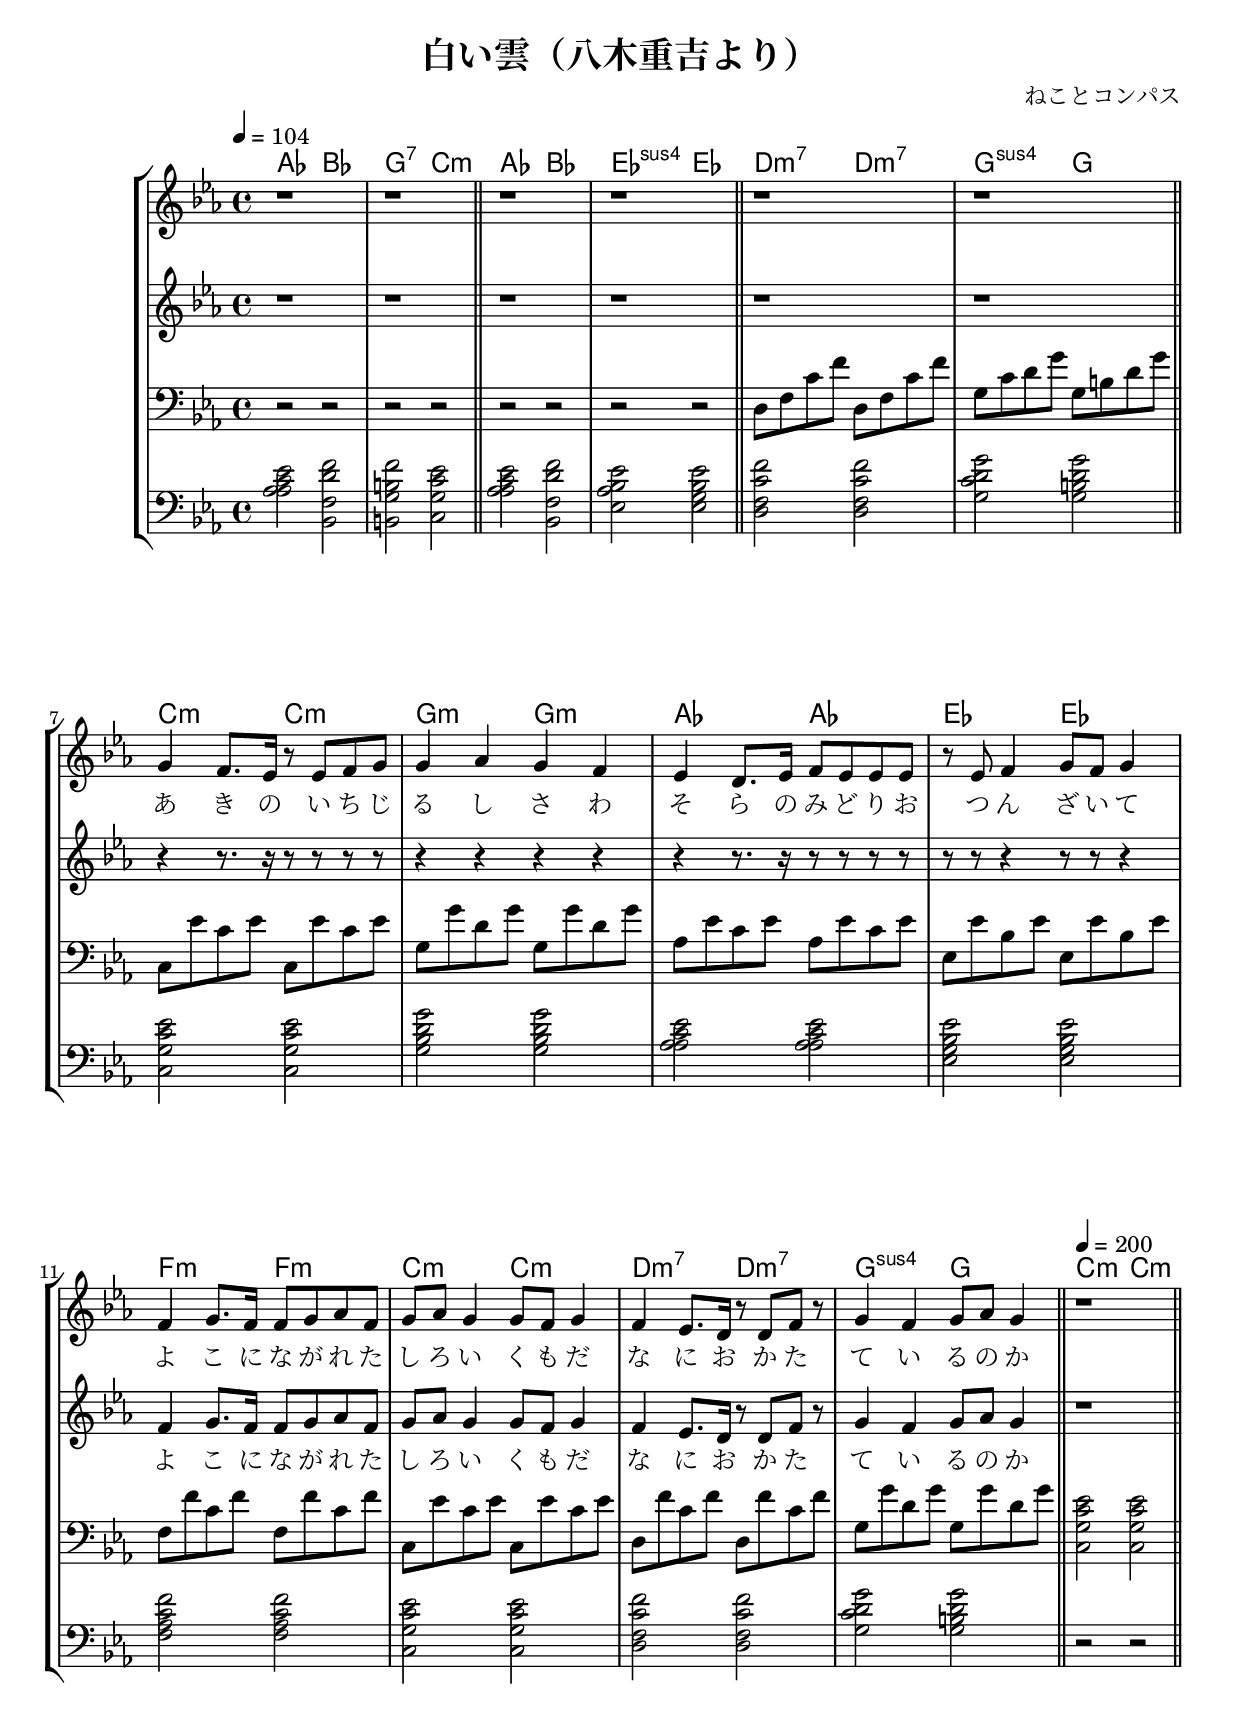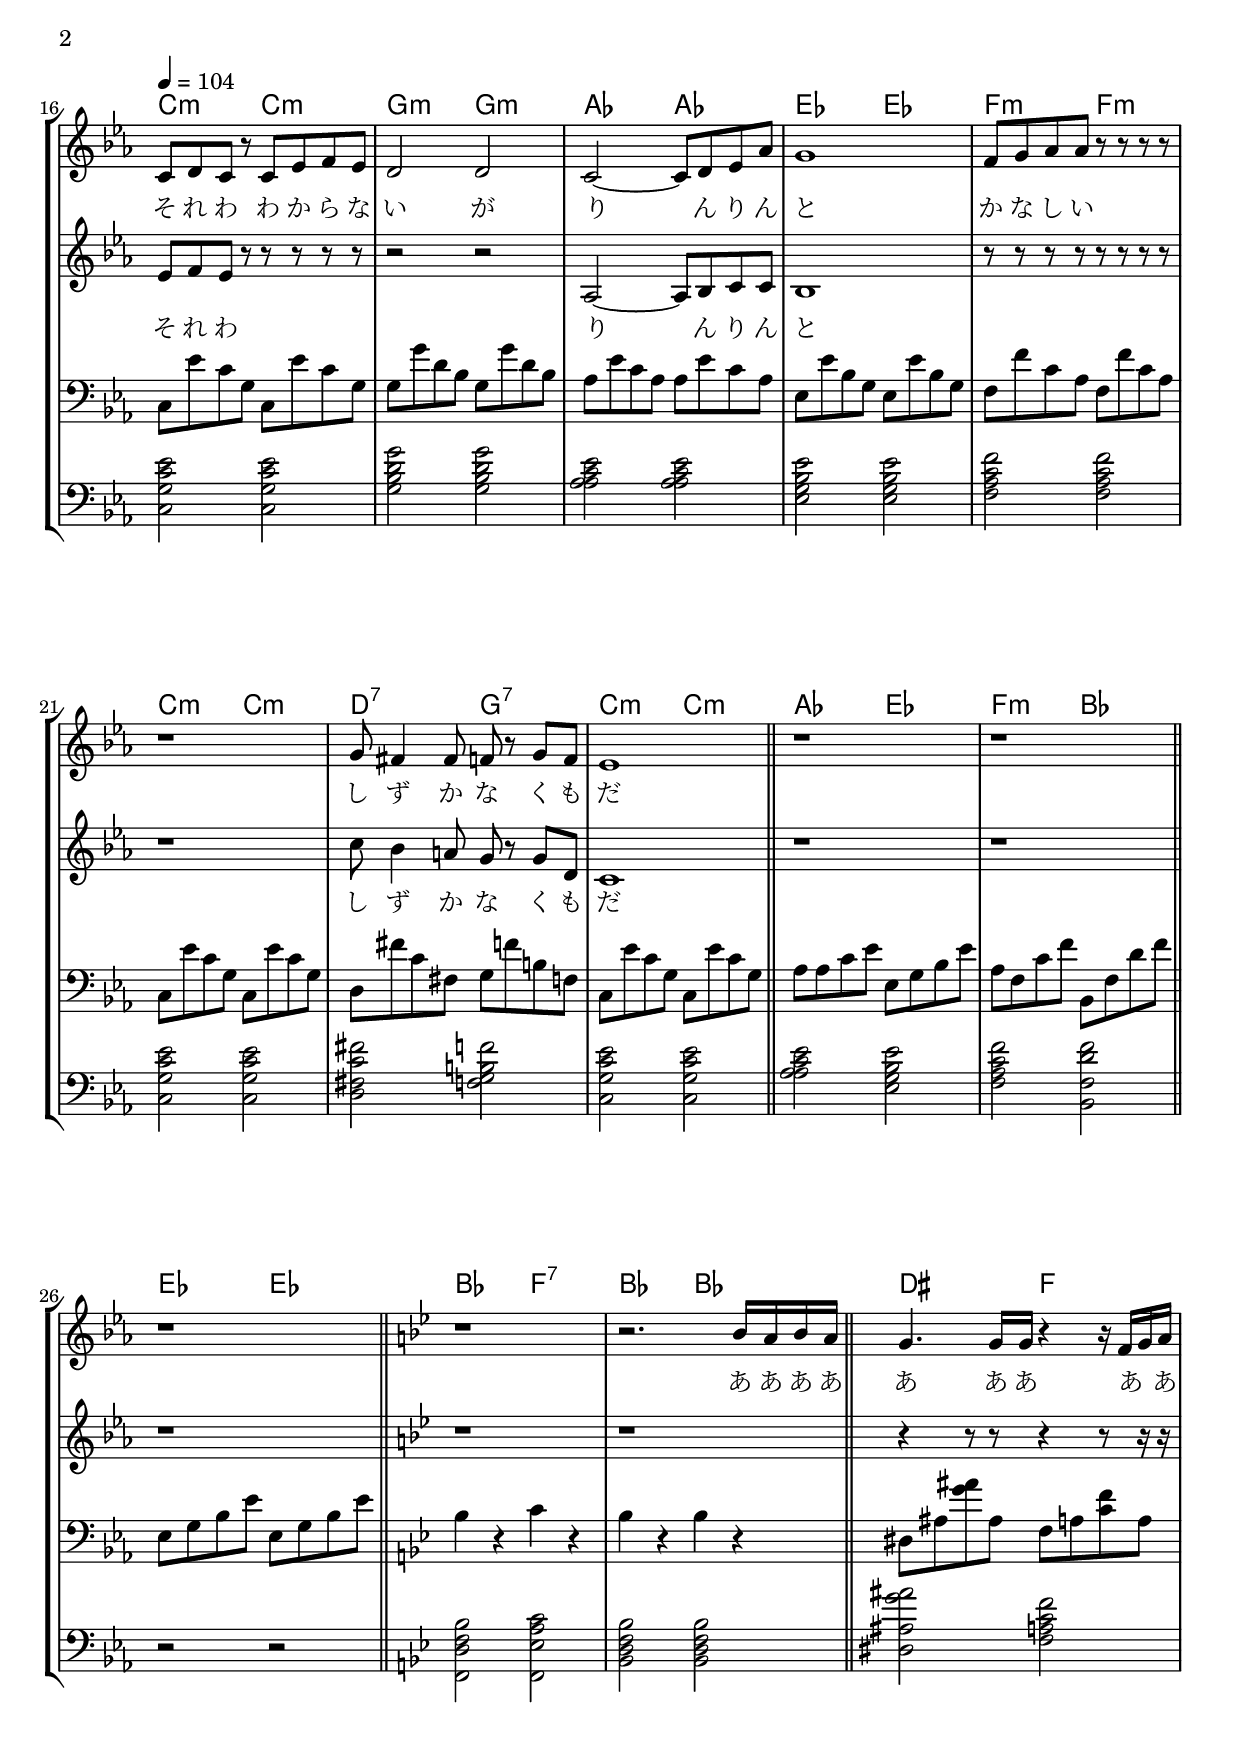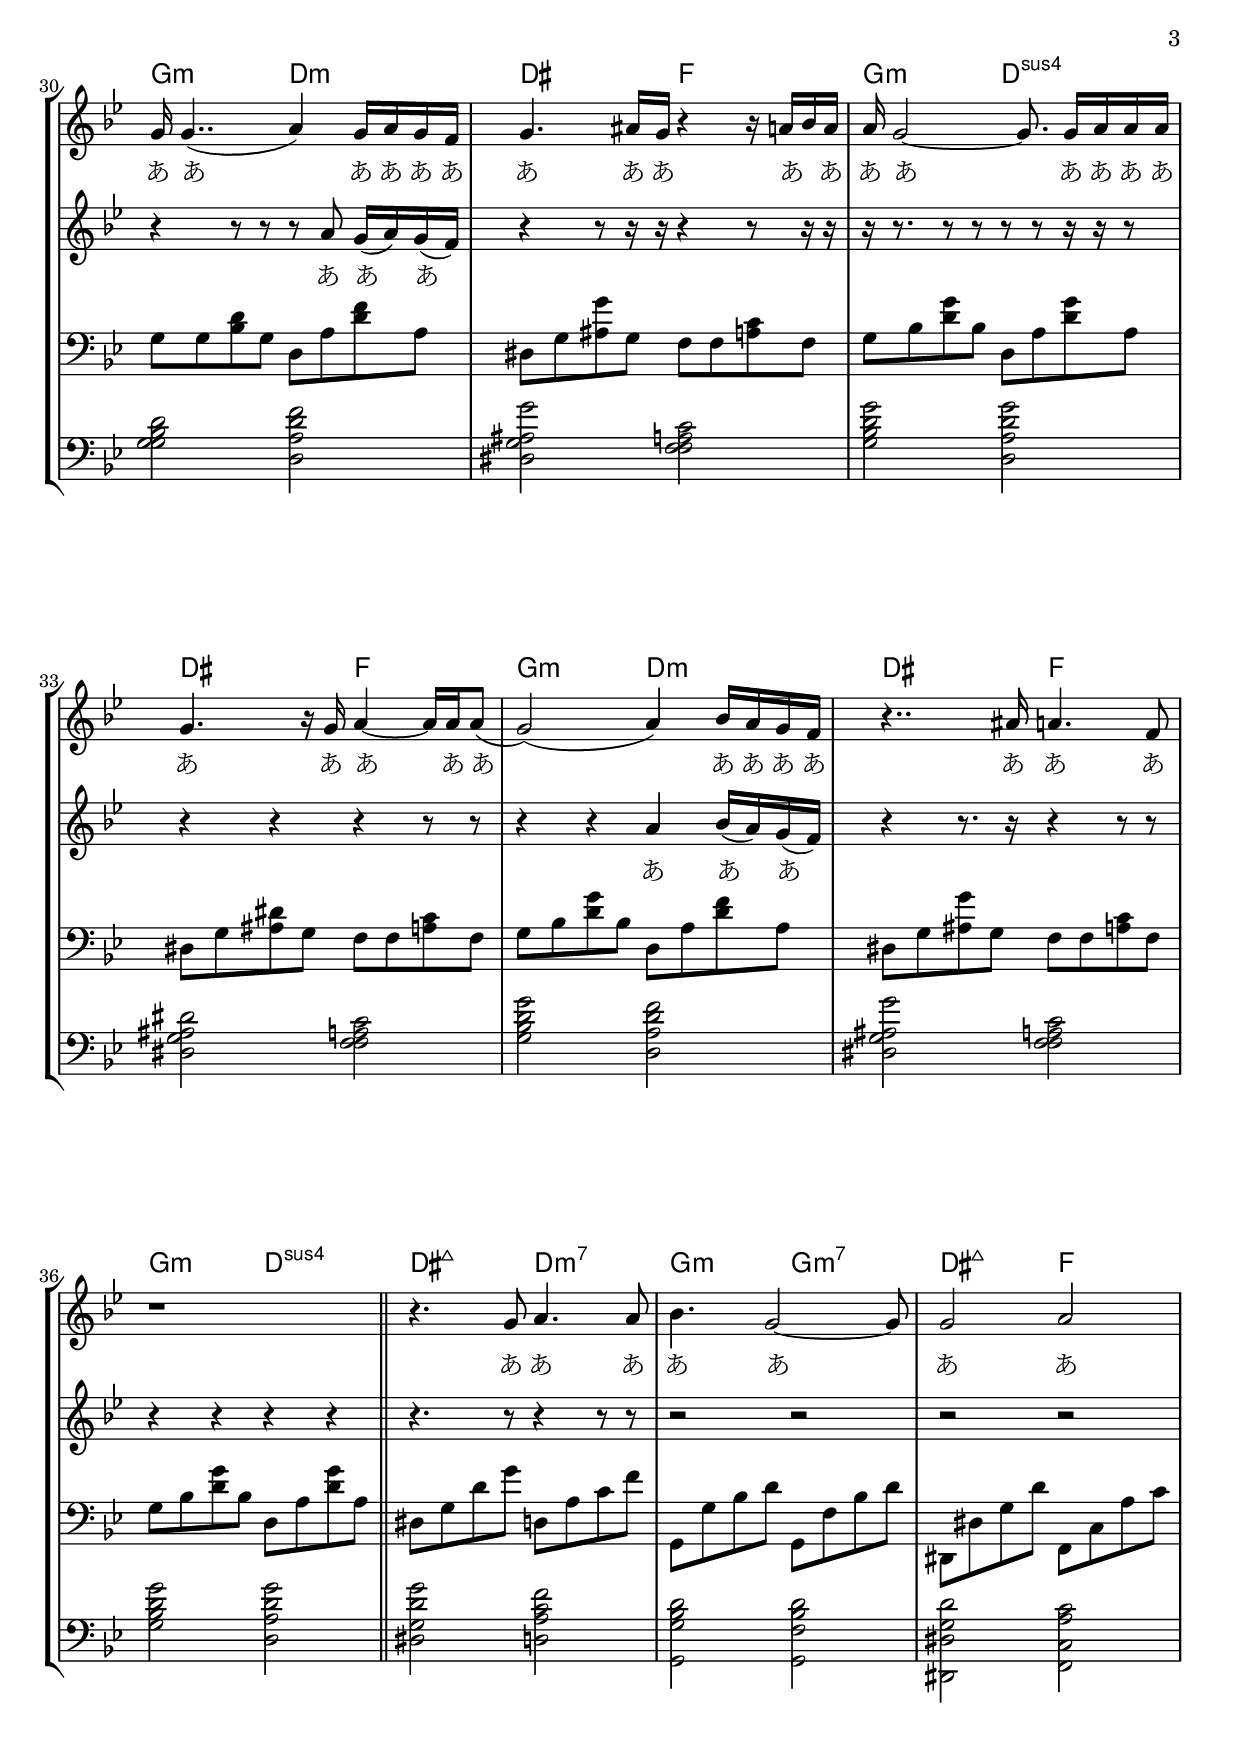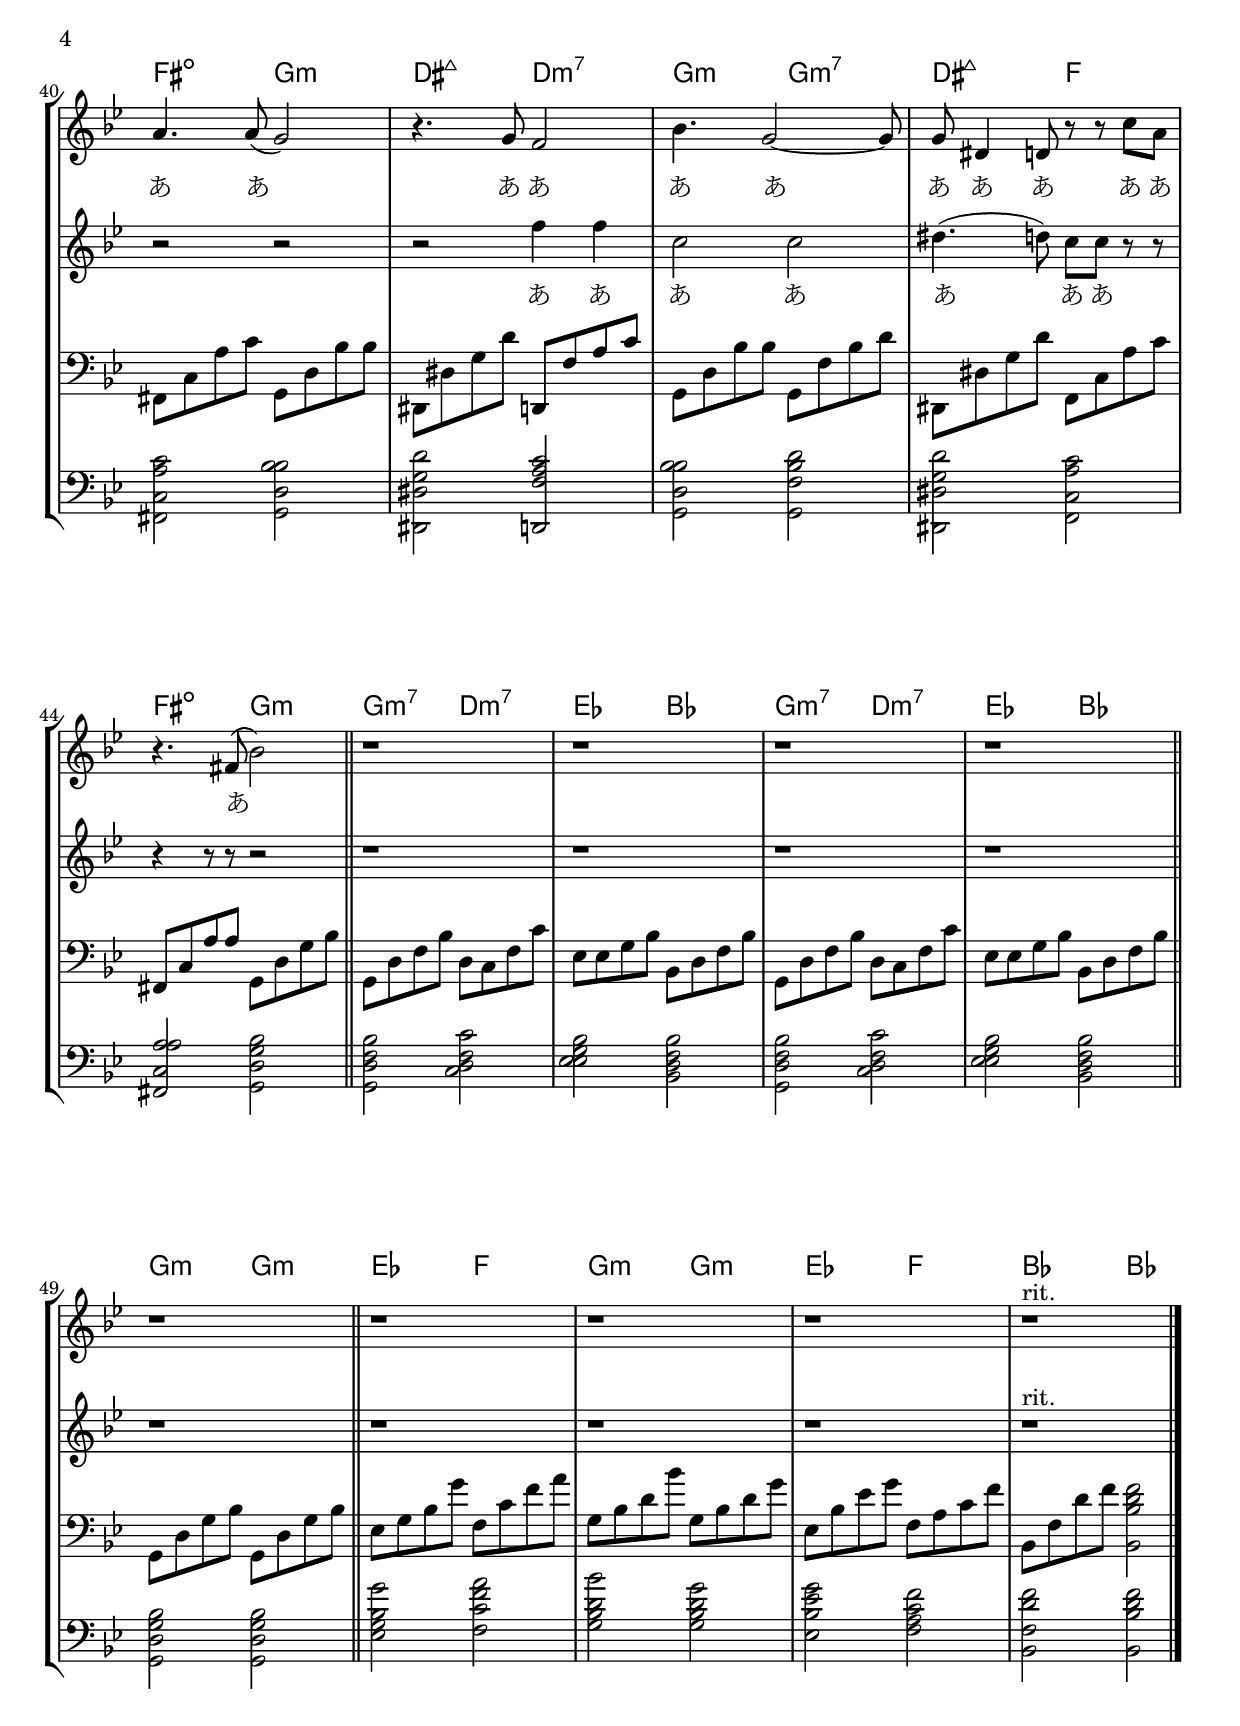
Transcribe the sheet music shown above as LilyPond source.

\version "2.12.1"

\header {
	title = \markup {白い雲（八木重吉より）}
	composer = \markup \center-column {ねことコンパス}
}

harmony = \chordmode {
	as2 bes g:7 c:m 

	as bes es:sus4 es 

	d:min7 d:min7 g:sus4 g 

	c:m c:m g:m g:m as as es es f:m f:m c:m c:m d:min7 d:min7 g:sus4 g 

	c:m c:m 

	c:m c:m g:m g:m as as es es f:m f:m c:m c:m d:7 g:7 c:m c:m 

	as es f:m bes 

	es es 

	bes f:7 bes bes 

	dis f g:m d:m dis f g:m d:sus4 dis f g:m d:m dis f g:m d:sus4 

	dis:maj7 d:min7 g:m g:min7 dis:maj7 f fis:dim g:m dis:maj7 d:min7 g:m g:min7 dis:maj7 f fis:dim g:m 

	g:min7 d:min7 es bes g:min7 d:min7 es bes 

	g:m g:m 

	es f g:m g:m es f bes bes 
}

melody = {
	\key es \major
	\tempo 4 = 104
	r1 | r1   
	r1 | r1   
	r1 | r1   
	\set Staff.midiInstrument = #"fss0.35"
	g'4  f'8.  es'16  r8  es'8  f'8  g'8 
	g'4  as'4  g'4  f'4 
	es'4  d'8.  es'16  f'8  es'8  es'8  es'8 
	r8  es'8  f'4  g'8  f'8  g'4 
	f'4  g'8.  f'16  f'8  g'8  as'8  f'8 
	g'8  as'8  g'4  g'8  f'8  g'4 
	f'4  es'8.  d'16  r8  d'8  f'8  r8 
	g'4  f'4  g'8  as'8  g'4
	\tempo 4 = 200
	r1   
	\set Staff.midiInstrument = #"fss0.37"
		\tempo 4 = 104
c'8  d'8  c'8  r8  c'8  es'8  f'8  es'8 
	d'2  d'2 
	c'2~c'8  d'8  es'8  as'8 
	g'1 
	f'8  g'8  as'8  as'8  r8  r8  r8  r8 
	r1 
	g'8  fis'4  fis'8  f'8  r8  g'8  f'8 
	es'1
	r1 | r1   
	r1   
	\key bes \major
	r1 | r2. 
	\set Staff.midiInstrument = #"FX 4 (atmosphere)"
	bes'16  a'16  bes'16  a'16 
	g'4.  g'16  g'16  r4~r16  f'16  g'16  a'16 
	g'16  g'4..  (a'4)  g'16  a'16  g'16  f'16 
	g'4.  ais'16  g'16  r4~r16  a'16  bes'16  a'16 
	a'16  g'2~g'8.  g'16  a'16  a'16  a'16 
	g'4.  r16  g'16  a'4~a'16  a'16  a'8 
	(g'2)  (a'4)  bes'16  a'16  g'16  f'16 
	r4..  ais'16  a'4.  f'8
	r1 	\set Staff.midiInstrument = #"Ocarina"
	r4.  g'8  a'4.  a'8 
	bes'4.  g'2~g'8 
	g'2  a'2 
	a'4.  a'8  (g'2) 
	r4.  g'8  f'2 
	bes'4.  g'2~g'8 
	g'8  dis'4  d'8  r8  r8  c''8  a'8 
	r4.  fis'8  (bes'2)
	r1 | r1 | r1 | r1   
	r1   
	r1 | r1 | r1 | r1^"rit." \bar "|."
}

words = \lyricmode {
	
	
	
	あ  き  の  い  ち  じ  る  し  さ  わ  そ  ら  の  み  ど  り  お  つ  ん  ざ  い  て  よ  こ  に  な  が  れ  た  し  ろ  い  く  も  だ  な  に  お  か  た  て  い  る  の  か  
	
	そ  れ  わ  わ  か  ら  な  い  が  り  ん  り  ん  と  か  な  し  い  し  ず  か  な  く  も  だ  
	
	
	
	あ  あ  あ  あ  あ  あ  あ  あ  あ  あ  あ  あ  あ  あ  あ  あ  あ  あ  あ  あ  あ  あ  あ  あ  あ  あ  あ  あ  あ  あ  あ  あ  あ  あ  あ  あ  あ  あ  あ  あ  
	あ  あ  あ  あ  あ  あ  あ  あ  あ  あ  あ  あ  あ  あ  あ  あ  あ  あ  あ  
	
	
	
}

secondmelody = {
	\key es \major
	\tempo 4 = 104
	r1 | r1   
	r1 | r1   
	r1 | r1   
	\set Staff.midiInstrument = #"fss0.32"
	r4  r8.  r16  r8  r8  r8  r8 
	r4  r4  r4  r4 
	r4  r8.  r16  r8  r8  r8  r8 
	r8  r8  r4  r8  r8  r4 
	f'4  g'8.  f'16  f'8  g'8  as'8  f'8 
	g'8  as'8  g'4  g'8  f'8  g'4 
	f'4  es'8.  d'16  r8  d'8  f'8  r8 
	g'4  f'4  g'8  as'8  g'4
	\tempo 4 = 200
	r1   
	\set Staff.midiInstrument = #"mmi0.42"
		\tempo 4 = 104
es'8  f'8  es'8  r8  r8  r8  r8  r8 
	r2  r2 
	as2~as8  bes8  c'8  c'8 
	bes1 
	r8  r8  r8  r8  r8  r8  r8  r8 
	r1 
	c''8  bes'4  a'8  g'8  r8  g'8  d'8 
	c'1
	r1 | r1   
	r1   
	\key bes \major
	r1 | r1   
	\set Staff.midiInstrument = #"Pad 1 (new age)"
	 r4  r8  r8  r4  r8  r16  r16 
	r4  r8  r8  r8  a'8  g'16  (a'16)  g'16  (f'16) 
	r4  r8  r16  r16  r4  r8  r16  r16 
	r16  r8.  r8  r8  r8  r8  r16  r16  r8 
	r4  r4  r4  r8  r8 
	r4  r4  a'4  bes'16  (a'16)  g'16  (f'16) 
	r4  r8.  r16  r4  r8  r8 
	r4  r4  r4  r4
	\set Staff.midiInstrument = #"Brass Section"
	r4.  r8  r4  r8  r8 
	r2  r2 
	r2  r2 
	r2  r2 
	r2  f''4  f''4 
	c''2  c''2 
	dis''4.  (d''8)  c''8  c''8  r8  r8 
	r4  r8  r8  r2
	r1 | r1 | r1 | r1   
	r1   
	r1 | r1 | r1 | r1^"rit." \bar "|."
}

secondwords = \lyricmode {
	
	
	
	よ  こ  に  な  が  れ  た  し  ろ  い  く  も  だ  な  に  お  か  た  て  い  る  の  か  
	
	そ  れ  わ  り  ん  り  ん  と  し  ず  か  な  く  も  だ  
	
	
	
	あ  あ  あ  あ  あ  あ  
	あ  あ  あ  あ  あ  あ  あ  
	
	
	
}

tempochange = {
	\tempo 4 = 104
	r1 | r1 \bar "||"
	\tempo 4 = 104
	r1 | r1 \bar "||"
	\tempo 4 = 104
	r1 | r1 \bar "||"
	\tempo 4 = 104
	r1 | r1 | r1 | r1 | r1 | r1 | r1 | r1 \bar "||"
	\tempo 4 = 200
	r1 \bar "||"
	\tempo 4 = 104
	r1 | r1 | r1 | r1 | r1 | r1 | r1 | r1 \bar "||"
	\tempo 4 = 104
	r1 | r1 \bar "||"
	\tempo 4 = 104
	r1 \bar "||"
	\tempo 4 = 104
	r1 | r1 \bar "||"
	\tempo 4 = 104
	r1 | r1 | r1 | r1 | r1 | r1 | r1 | r1 \bar "||"
	\tempo 4 = 104
	r1 | r1 | r1 | r1 | r1 | r1 | r1 | r1 \bar "||"
	\tempo 4 = 104
	r1 | r1 | r1 | r1 \bar "||"
	\tempo 4 = 104
	r1 \bar "||"
	\tempo 4 = 104
	r1 | r1 | r1 | \tempo 4 = 78 r2 \tempo 4 = 69 r2 \bar "|."
}

mainacc = {
	\clef bass
	\set Staff.midiInstrument = #"Acoustic grand"
	\key es \major
	\tempo 4 = 104
	r2
	r2
	r2
	r2
	\bar "||"

	\set Staff.midiInstrument = #"Acoustic grand"
	r2
	r2
	r2
	r2
	\bar "||"

	\set Staff.midiInstrument = #"Electric Piano 1"
	d8 f8 c'8 f'8
	d8 f8 c'8 f'8
	g8 c'8 d'8 g'8
	g8 b8 d'8 g'8
	\bar "||"

	\set Staff.midiInstrument = #"Pad 4 (choir)"
	c8 es' c' es'
	c8 es' c' es'
	g8 g' d' g'
	g8 g' d' g'
	as8 es' c' es'
	as8 es' c' es'
	es8 es' bes es'
	es8 es' bes es'
	f8 f' c' f'
	f8 f' c' f'
	c8 es' c' es'
	c8 es' c' es'
	d8 f' c' f'
	d8 f' c' f'
	g8 g' d' g'
	g8 g' d' g'
	\bar "||"

	\set Staff.midiInstrument = #"Acoustic grand"
	\tempo 4 = 200
	<c g c' es'>2
	<c g c' es'>2
	\bar "||"

	\set Staff.midiInstrument = #"French horn"
	\tempo 4 = 104
	c8 es' c' g
	c8 es' c' g
	g8 g' d' bes
	g8 g' d' bes
	as8 es' c' as
	as8 es' c' as
	es8 es' bes g
	es8 es' bes g
	f8 f' c' as
	f8 f' c' as
	c8 es' c' g
	c8 es' c' g
	d8 fis' c' fis
	g8 f' b f
	c8 es' c' g
	c8 es' c' g
	\bar "||"

	\set Staff.midiInstrument = #"Acoustic Guitar (steel)"
	as8 as8 c'8 es'8
	es8 g8 bes8 es'8
	as8 f8 c'8 f'8
	bes,8 f8 d'8 f'8
	\bar "||"

	\set Staff.midiInstrument = #"FX 2 (soundtrack)"
	es8 g8 bes8 es'8
	es8 g8 bes8 es'8
	\bar "||"

	\set Staff.midiInstrument = #"Flute"
	\key bes \major
	bes4 r4
	c'4 r4
	bes4 r4
	bes4 r4
	\bar "||"

	\set Staff.midiInstrument = #"Acoustic Guitar (steel)"
	dis8 ais <g' ais'> ais
	f8 a <c' f'> a
	g8 g <bes d'> g
	d8 a <d' f'> a
	dis8 g <ais g'> g
	f8 f <a c'> f
	g8 bes <d' g'> bes
	d8 a <d' g'> a
	dis8 g <ais dis'> g
	f8 f <a c'> f
	g8 bes <d' g'> bes
	d8 a <d' f'> a
	dis8 g <ais g'> g
	f8 f <a c'> f
	g8 bes <d' g'> bes
	d8 a <d' g'> a
	\bar "||"

	\set Staff.midiInstrument = #"Acoustic Guitar (steel)"
	dis8 g8 d'8 g'8
	d8 a8 c'8 f'8
	g,8 g8 bes8 d'8
	g,8 f8 bes8 d'8
	dis,8 dis8 g8 d'8
	f,8 c8 a8 c'8
	fis,8 c8 a8 c'8
	g,8 d8 bes8 bes8
	dis,8 dis8 g8 d'8
	d,8 f8 a8 c'8
	g,8 d8 bes8 bes8
	g,8 f8 bes8 d'8
	dis,8 dis8 g8 d'8
	f,8 c8 a8 c'8
	fis,8 c8 a8 a8
	g,8 d8 g8 bes8
	\bar "||"

	\set Staff.midiInstrument = #"Lead 2 (sawtooth)"
	g,8 d8 f8 bes8
	d8 c8 f8 c'8
	es8 es8 g8 bes8
	bes,8 d8 f8 bes8
	g,8 d8 f8 bes8
	d8 c8 f8 c'8
	es8 es8 g8 bes8
	bes,8 d8 f8 bes8
	\bar "||"

	\set Staff.midiInstrument = #"Electric Piano 1"
	g,8 d8 g8 bes8
	g,8 d8 g8 bes8
	\bar "||"

	\set Staff.midiInstrument = #"FX 7 (echoes)"
	es8 g8 bes8 g'8
	f8 c'8 f'8 a'8
	g8 bes8 d'8 bes'8
	g8 bes8 d'8 g'8
	es8 bes8 es'8 g'8
	f8 a8 c'8 f'8
	bes,8 f8 d'8 f'8
	<bes, bes d' f'>2
	\bar "|."
}

subacc = {
	\clef bass
	\set Staff.midiInstrument = #"Acoustic Guitar (steel)"
	\key es \major
	\tempo 4 = 104
	<as as c' es'>2
	<bes, f d' f'>2
	<b, g b f'>2
	<c g c' es'>2
	\bar "||"

	\set Staff.midiInstrument = #"Acoustic Guitar (steel)"
	<as as c' es'>2
	<bes, f d' f'>2
	<es as bes es'>2
	<es g bes es'>2
	\bar "||"

	\set Staff.midiInstrument = #"Acoustic Guitar (steel)"
	<d f c' f'>2
	<d f c' f'>2
	<g c' d' g'>2
	<g b d' g'>2
	\bar "||"

	\set Staff.midiInstrument = #"Acoustic Guitar (steel)"
	<c g c' es'>2
	<c g c' es'>2
	<g bes d' g'>2
	<g bes d' g'>2
	<as as c' es'>2
	<as as c' es'>2
	<es g bes es'>2
	<es g bes es'>2
	<f as c' f'>2
	<f as c' f'>2
	<c g c' es'>2
	<c g c' es'>2
	<d f c' f'>2
	<d f c' f'>2
	<g c' d' g'>2
	<g b d' g'>2
	\bar "||"

	\set Staff.midiInstrument = #"Acoustic grand"
	\tempo 4 = 200
	r2
	r2
	\bar "||"

	\set Staff.midiInstrument = #"Acoustic Guitar (steel)"
	\tempo 4 = 104
	<c g c' es'>2
	<c g c' es'>2
	<g bes d' g'>2
	<g bes d' g'>2
	<as as c' es'>2
	<as as c' es'>2
	<es g bes es'>2
	<es g bes es'>2
	<f as c' f'>2
	<f as c' f'>2
	<c g c' es'>2
	<c g c' es'>2
	<d fis c' fis'>2
	<g f b f'>2
	<c g c' es'>2
	<c g c' es'>2
	\bar "||"

	\set Staff.midiInstrument = #"Acoustic grand"
	<as as c' es'>2
	<es g bes es'>2
	<as f c' f'>2
	<bes, f d' f'>2
	\bar "||"

	\set Staff.midiInstrument = #"Acoustic grand"
	r2
	r2
	\bar "||"

	\set Staff.midiInstrument = #"Rock Organ"
	\key bes \major
	<f, d f bes>2
	<f, es a c'>2
	<bes, d f bes>2
	<bes, d f bes>2
	\bar "||"

	\set Staff.midiInstrument = #"Rock Organ"
	<dis ais g' ais'>2
	<f a c' f'>2
	<g g bes d'>2
	<d a d' f'>2
	<dis g ais g'>2
	<f f a c'>2
	<g bes d' g'>2
	<d a d' g'>2
	<dis g ais dis'>2
	<f f a c'>2
	<g bes d' g'>2
	<d a d' f'>2
	<dis g ais g'>2
	<f f a c'>2
	<g bes d' g'>2
	<d a d' g'>2
	\bar "||"

	\set Staff.midiInstrument = #"Acoustic grand"
	<dis g d' g'>2
	<d a c' f'>2
	<g, g bes d'>2
	<g, f bes d'>2
	<dis, dis g d'>2
	<f, c a c'>2
	<fis, c a c'>2
	<g, d bes bes>2
	<dis, dis g d'>2
	<d, f a c'>2
	<g, d bes bes>2
	<g, f bes d'>2
	<dis, dis g d'>2
	<f, c a c'>2
	<fis, c a a>2
	<g, d g bes>2
	\bar "||"

	\set Staff.midiInstrument = #"Acoustic grand"
	<g, d f bes>2
	<d c f c'>2
	<es es g bes>2
	<bes, d f bes>2
	<g, d f bes>2
	<d c f c'>2
	<es es g bes>2
	<bes, d f bes>2
	\bar "||"

	\set Staff.midiInstrument = #"Acoustic grand"
	<g, d g bes>2
	<g, d g bes>2
	\bar "||"

	\set Staff.midiInstrument = #"Acoustic grand"
	<es g bes g'>2
	<f c' f' a'>2
	<g bes d' bes'>2
	<g bes d' g'>2
	<es bes es' g'>2
	<f a c' f'>2
	<bes, f d' f'>2
	<bes, bes d' f'>2
	\bar "|."
}

percA = {
	\drummode {
	r1  |r2 r8 hho4 hho8  \bar "||"
	r1  |r2 r8 hho4 hho8  \bar "||"
	r1 |r1 \bar "||"
	hh8 hh8 hh8 hh8 hh8 hh8 hh8 hh8  |hh8 hh8 hh8 hh8 hh4 hh8 hh8  |hh8 hh8 hh8 hh8 hh8 hh8 hh8 hh8  |hh8 hh8 hh8 hh2 r8  |hh8 hh8 hh8 hh8 hh8 hh8 hh8 hh8  |hh8 hh8 hh8 hh8 hh4 hh8 hh8  |hh8 hh8 hh8 hh8 hh8 hh8 hh8 hh8  |r8 hh2. r8  \bar "||"
	r1 \bar "||"
	cymr4 cymr4 cymr4 cymr4  |cymr4 cymr8 cymr16 cymr16 cymr4 cymr4  |cymr4 cymr4 cymr4 cymr4  |cymr4 cymr2.  |cymr4 cymr4 cymr4 cymr4  |cymr4 cymr8 cymr16 cymr16 cymr4 cymr4  |cymr4 cymr4 cymr4 cymr4  |cymr4 cymr2.  \bar "||"
	r1  |r2 r8 hho4 hho8  \bar "||"
	r1 \bar "||"
	r1  |r2 r8 hho4 hho8  \bar "||"
	hh8 hh8 hh8 hh8 hh8 hh8 hh8 hh8  |hh8 hh8 hh8 hh8 hh4 hh8 hh8  |hh8 hh8 hh8 hh8 hh8 hh8 hh8 hh8  |hh8 hh8 hh8 hh2 r8  |hh8 hh8 hh8 hh8 hh8 hh8 hh8 hh8  |hh8 hh8 hh8 hh8 hh4 hh8 hh8  |hh8 hh8 hh8 hh8 hh8 hh8 hh8 hh8  |r8 hh2. r8  \bar "||"
	r1  |r1  |r1  |r1  |r1  |r1  |r1  |r2 r8 hho4 hho8  \bar "||"
	cymr4 cymr4 cymr4 cymr4  |cymr4 cymr8 cymr16 cymr16 cymr4 cymr4  |cymr4 cymr4 cymr4 cymr4  |cymr4 cymr2.  \bar "||"
	r1 \bar "||"
	cymr4 cymr4 cymr4 cymr4  |cymr4 cymr8 cymr16 cymr16 cymr4 cymr4  |cymr4 cymr4 cymr4 cymr4  |cymr4 cymr2.  \bar "|."
	}
}

percB = {
	\drummode {
	r4. hhp2 hhp8  |hhp4 hhp4 hhp4 hhp4  \bar "||"
	r4. hhp2 hhp8  |hhp4 hhp4 hhp4 hhp4  \bar "||"
	r1 |r1 \bar "||"
	r4 sn8. sn8 sn8. sn8. sn16  |r4 sn8. sn8 sn8. sn4  |r4 sn8. sn8 sn8. sn8. sn16  |r8 sn8 sn4 sn8 sn16 sn8 sn8 sn16  |r4 sn8. sn8 sn8. sn8. sn16  |r4 sn8. sn8 sn8. sn4  |r4 sn8. sn8 sn8. sn8. sn16  |r4 sn2 sn4  \bar "||"
	r1 \bar "||"
	r2 sn2  |r2 sn2  |r2 sn2  |r8 sn8 sn2.  |r2 sn2  |r2 sn2  |r2 sn2  |r8 sn8 sn2.  \bar "||"
	r4. hhp2 hhp8  |hhp4 hhp4 hhp4 hhp4  \bar "||"
	r1 \bar "||"
	r4. hhp2 hhp8  |hhp4 hhp4 hhp4 hhp4  \bar "||"
	r4 sn8. sn8 sn8. sn8. sn16  |r4 sn8. sn8 sn8. sn4  |r4 sn8. sn8 sn8. sn8. sn16  |r8 sn8 sn4 sn8 sn16 sn8 sn8 sn16  |r4 sn8. sn8 sn8. sn8. sn16  |r4 sn8. sn8 sn8. sn4  |r4 sn8. sn8 sn8. sn8. sn16  |r4 sn2 sn4  \bar "||"
	r4. hhp2 hhp8  |r4. hhp2 hhp8  |r4. hhp2 hhp8  |r4. hhp2 hhp8  |r4. hhp2 hhp8  |r4. hhp2 hhp8  |r4. hhp2 hhp8  |hhp4 hhp4 hhp4 hhp4  \bar "||"
	r2 sn2  |r2 sn2  |r2 sn2  |r8 sn8 sn2.  \bar "||"
	r1 \bar "||"
	r2 sn2  |r2 sn2  |r2 sn2  |r8 sn8 sn2.  \bar "|."
	}
}

percC = {
	\drummode {
	hh4 hh4 hh4 hh4  |r4. hh2 r8  \bar "||"
	hh4 hh4 hh4 hh4  |r4. hh2 r8  \bar "||"
	r1 |r1 \bar "||"
	bd8 bd4 bd2 bd8  |bd8 bd2 bd4.  |bd8 bd4 bd2 bd8  |bd4 r16 bd8. bd2  |bd8 bd4 bd2 bd8  |bd8 bd2 bd4.  |bd8 bd4 bd2 bd8  |bd8 bd4. bd4. bd8  \bar "||"
	r1 \bar "||"
	bd2. r8 bd8  |bd2. r8 bd8  |bd2. r8 bd8  |bd4. bd8 bd4. bd8  |bd2. r8 bd8  |bd2. r8 bd8  |bd2. r8 bd8  |bd2 r8 bd4.  \bar "||"
	hh4 hh4 hh4 hh4  |r4. hh2 r8  \bar "||"
	r1 \bar "||"
	hh4 hh4 hh4 hh4  |r4. hh2 r8  \bar "||"
	bd8 bd4 bd2 bd8  |bd8 bd2 bd4.  |bd8 bd4 bd2 bd8  |bd4 r16 bd8. bd2  |bd8 bd4 bd2 bd8  |bd8 bd2 bd4.  |bd8 bd4 bd2 bd8  |bd8 bd4. bd4. bd8  \bar "||"
	hh4 hh4 hh4 hh4  |hh4 hh4 hh4 hh4  |hh4 hh4 hh4 hh4  |hh4 hh4 hh4 hh4  |hh4 hh4 hh4 hh4  |hh4 hh4 hh4 hh4  |hh4 hh4 hh4 hh4  |r4. hh2 r8  \bar "||"
	bd2. r8 bd8  |bd2. r8 bd8  |bd2. r8 bd8  |bd2 r8 bd4.  \bar "||"
	r1 \bar "||"
	bd2. r8 bd8  |bd2. r8 bd8  |bd2. r8 bd8  |bd2 r8 bd4.  \bar "|."
	}
}

percD = {
	\drummode {
	bd2. r8 bd8  |bd8. bd4. r16 bd4 bd8  \bar "||"
	bd2. r8 bd8  |bd8. bd4. r16 bd4 bd8  \bar "||"
	r1 |r1 \bar "||"
	r1  |r2 r8 hho4.  |r1  |r4. r16 hho2 r16  |r1  |r2 r8 hho4.  |r1  |r4. r16 hho2 r16  \bar "||"
	r1 \bar "||"
	r1 |r1 |r1 |r2 r8 tommh8 tommh4  |r1 |r1 |r1 |r8. tommh8. tommh2 r8  \bar "||"
	bd2. r8 bd8  |bd8. bd4. r16 bd4 bd8  \bar "||"
	r1 \bar "||"
	bd2. r8 bd8  |bd8. bd4. r16 bd4 bd8  \bar "||"
	r1  |r2 r8 hho4.  |r1  |r4. r16 hho2 r16  |r1  |r2 r8 hho4.  |r1  |r4. r16 hho2 r16  \bar "||"
	bd2. r8 bd8  |bd8. bd8. bd2 bd8  |bd2. r8 bd8  |bd8. bd8. bd2 bd8  |bd2. r8 bd8  |bd8. bd8. bd2 bd8  |bd2. r8 bd8  |bd8. bd4. r16 bd4 bd8  \bar "||"
	r1 |r1 |r1 |r8. tommh8. tommh2 r8  \bar "||"
	r1 \bar "||"
	r1 |r1 |r1 |r8. tommh8. tommh2 r8  \bar "|."
	}
}

percE = {
	\drummode {
	r1 | r1 \bar "||"
	r1 | r1 \bar "||"
	r1 |r1 \bar "||"
	r1 |r1 |r1 |r1 |r1 |r1 |r1 |cymc1  \bar "||"
	r1 \bar "||"
	r1 |r1 |r1 |r2. r8 toml8  |r1 |r1 |r1 |r2. toml8 toml8  \bar "||"
	r1 | r1 \bar "||"
	r1 \bar "||"
	r1 | r1 \bar "||"
	r1 |r1 |r1 |r1 |r1 |r1 |r1 |cymc1  \bar "||"
	r1 | r1 | r1 | r1 | r1 | r1 | r1 | r1 \bar "||"
	r1 |r1 |r1 |r2. toml8 toml8  \bar "||"
	r1 \bar "||"
	r1 |r1 |r1 |r2. toml8 toml8  \bar "|."
	}
}

percF = {
	\drummode {
	r1 | r1 \bar "||"
	r1 | r1 \bar "||"
	r1 | r1 \bar "||"
	r1 |r1 |r1 |r1 |r1 |r1 |r1 |r4 r16 tommh16 tommh4. tommh4  \bar "||"
	r1 \bar "||"
	r1 |r1 |r1 |r1 |r1 |r1 |r1 |hho1  \bar "||"
	r1 | r1 \bar "||"
	r1 \bar "||"
	r1 | r1 \bar "||"
	r1 |r1 |r1 |r1 |r1 |r1 |r1 |r4 r16 tommh16 tommh4. tommh4  \bar "||"
	r1 | r1 | r1 | r1 | r1 | r1 | r1 | r1 \bar "||"
	r1 |r1 |r1 |hho1  \bar "||"
	r1 \bar "||"
	r1 |r1 |r1 |hho1  \bar "|."
	}
}

percG = {
	\drummode {
	r1 | r1 \bar "||"
	r1 | r1 \bar "||"
	r1 | r1 \bar "||"
	r1 |r1 |r1 |r1 |r1 |r1 |r1 |r4. r16 tomml4. tomml8.  \bar "||"
	r1 \bar "||"
	r1 | r1 | r1 | r1 | r1 | r1 | r1 | r1 \bar "||"
	r1 | r1 \bar "||"
	r1 \bar "||"
	r1 | r1 \bar "||"
	r1 |r1 |r1 |r1 |r1 |r1 |r1 |r4. r16 tomml4. tomml8.  \bar "||"
	r1 | r1 | r1 | r1 | r1 | r1 | r1 | r1 \bar "||"
	r1 | r1 | r1 | r1 \bar "||"
	r1 \bar "||"
	r1 | r1 | r1 | r1 \bar "|."
	}
}

percH = {
	\drummode {
	r1 | r1 \bar "||"
	r1 | r1 \bar "||"
	r1 | r1 \bar "||"
	r1 |r1 |r1 |r1 |r1 |r1 |r1 |r2 r16 toml8 toml4 r16  \bar "||"
	r1 \bar "||"
	r1 | r1 | r1 | r1 | r1 | r1 | r1 | r1 \bar "||"
	r1 | r1 \bar "||"
	r1 \bar "||"
	r1 | r1 \bar "||"
	r1 |r1 |r1 |r1 |r1 |r1 |r1 |r2 r16 toml8 toml4 r16  \bar "||"
	r1 | r1 | r1 | r1 | r1 | r1 | r1 | r1 \bar "||"
	r1 | r1 | r1 | r1 \bar "||"
	r1 \bar "||"
	r1 | r1 | r1 | r1 \bar "|."
	}
}

percI = {
	\drummode {
	r1 | r1 \bar "||"
	r1 | r1 \bar "||"
	r1 | r1 \bar "||"
	r1 |r1 |r1 |r1 |r1 |r1 |r1 |r2 r8 tomfh4 tomfh8  \bar "||"
	r1 \bar "||"
	r1 | r1 | r1 | r1 | r1 | r1 | r1 | r1 \bar "||"
	r1 | r1 \bar "||"
	r1 \bar "||"
	r1 | r1 \bar "||"
	r1 |r1 |r1 |r1 |r1 |r1 |r1 |r2 r8 tomfh4 tomfh8  \bar "||"
	r1 | r1 | r1 | r1 | r1 | r1 | r1 | r1 \bar "||"
	r1 | r1 | r1 | r1 \bar "||"
	r1 \bar "||"
	r1 | r1 | r1 | r1 \bar "|."
	}
}

\score {
	<<
		\new StaffGroup <<
			\new ChordNames {\harmony}
			\new Voice = "melody" {\melody}
			\new Lyrics \lyricsto "melody" \words
			\new Voice = "secondmelody" {\secondmelody}
			\new Lyrics \lyricsto "secondmelody" \secondwords
			\new Staff = "mainacc" {\mainacc}
			\new Staff = "subacc" {\subacc}
		>>
	>>
	\layout { }
}
